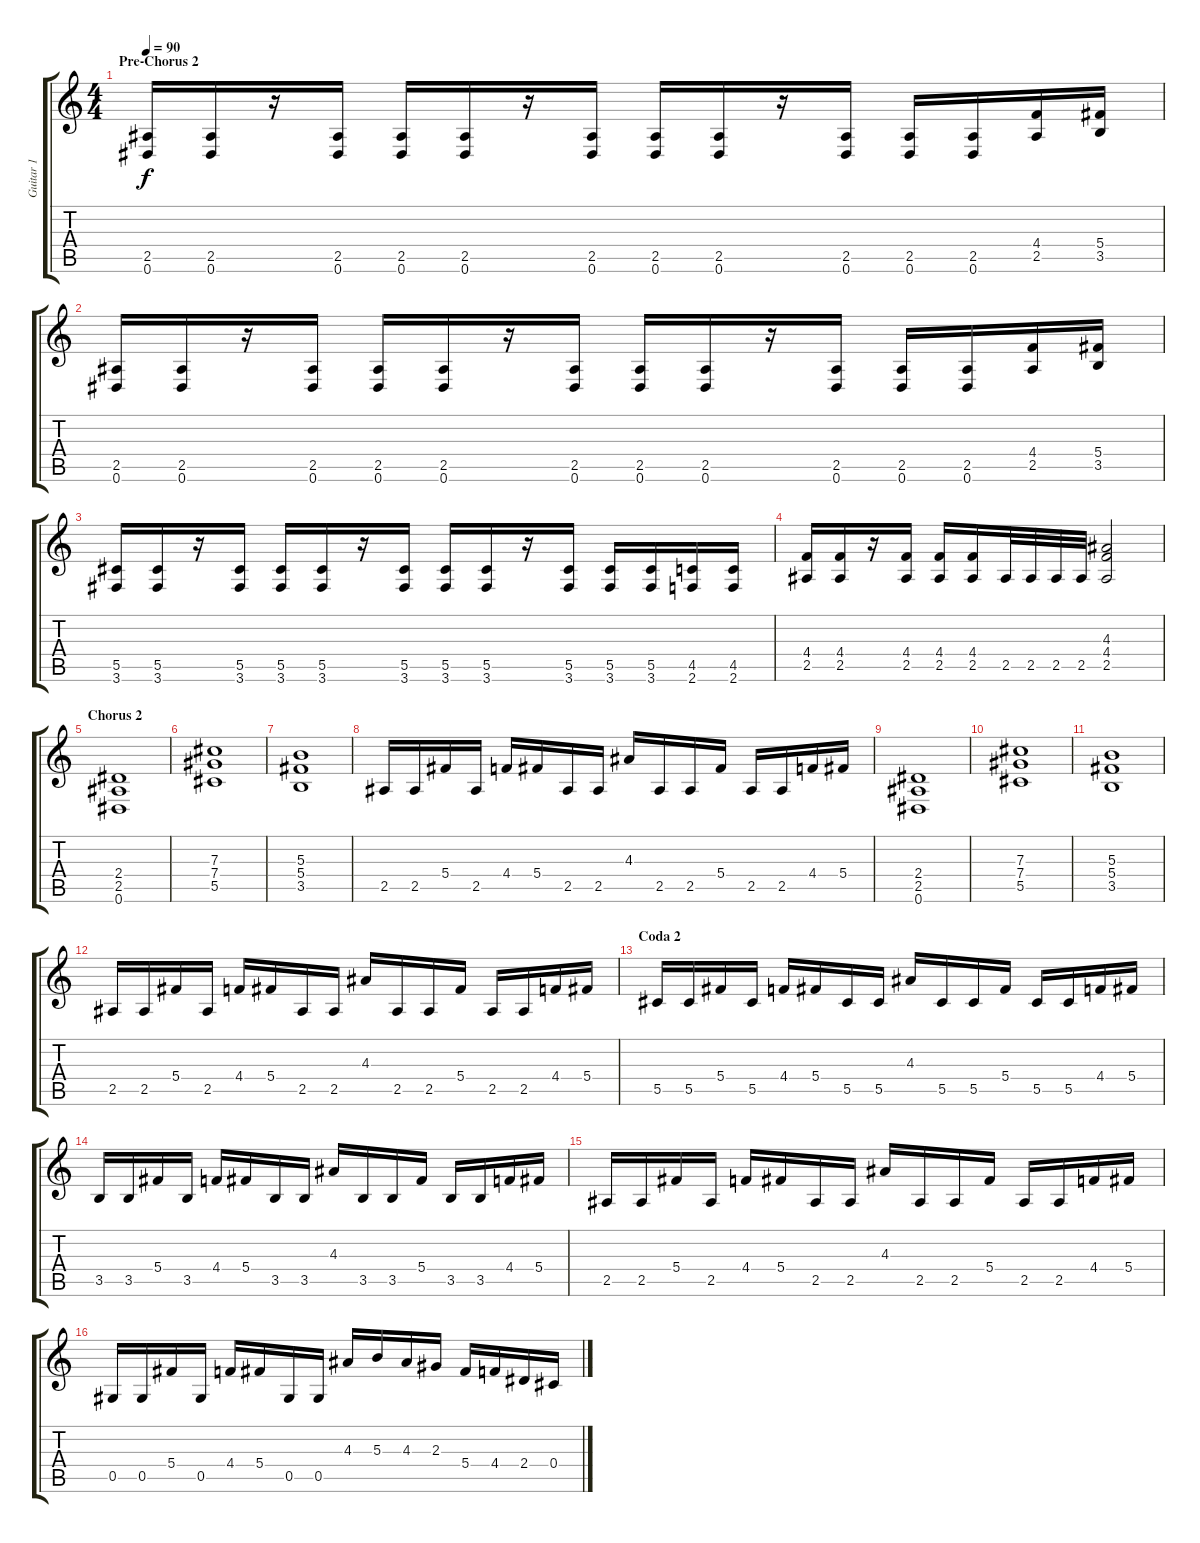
\track ("Guitar 1" "Guitar 1") {instrument distortionguitar}
\staff {score tabs}
\tuning (Eb4 Bb3 Gb3 Db3 Ab2 Eb2) {hide}
\ts (4 4)
\section ("" "Pre-Chorus 2")
\tempo 90
\clef g2
\ks c
(2.5 0.6).16{dy f} (2.5 0.6).16 r.16 (2.5 0.6).16 (2.5 0.6).16 (2.5 0.6).16 r.16 (2.5 0.6).16 (2.5 0.6).16 (2.5 0.6).16 r.16 (2.5 0.6).16 (2.5 0.6).16 (2.5 0.6).16 (4.4 2.5).16 (5.4 3.5).16 |
(2.5 0.6).16 (2.5 0.6).16 r.16 (2.5 0.6).16 (2.5 0.6).16 (2.5 0.6).16 r.16 (2.5 0.6).16 (2.5 0.6).16 (2.5 0.6).16 r.16 (2.5 0.6).16 (2.5 0.6).16 (2.5 0.6).16 (4.4 2.5).16 (5.4 3.5).16 |
(5.5 3.6).16 (5.5 3.6).16 r.16 (5.5 3.6).16 (5.5 3.6).16 (5.5 3.6).16 r.16 (5.5 3.6).16 (5.5 3.6).16 (5.5 3.6).16 r.16 (5.5 3.6).16 (5.5 3.6).16 (5.5 3.6).16 (4.5 2.6).16 (4.5 2.6).16 |
(4.4 2.5).16 (4.4 2.5).16 r.16 (4.4 2.5).16 (4.4 2.5).16 (4.4 2.5).16 2.5.32 2.5.32 2.5.32 2.5.32 (4.3 4.4 2.5).2 |
\section ("" "Chorus 2")
(2.4 2.5 0.6).1 |
(7.3 7.4 5.5).1 |
(5.3 5.4 3.5).1 |
2.5.16 2.5.16 5.4.16 2.5.16 4.4.16 5.4.16 2.5.16 2.5.16 4.3.16 2.5.16 2.5.16 5.4.16 2.5.16 2.5.16 4.4.16 5.4.16 |
(2.4 2.5 0.6).1 |
(7.3 7.4 5.5).1 |
(5.3 5.4 3.5).1 |
2.5.16 2.5.16 5.4.16 2.5.16 4.4.16 5.4.16 2.5.16 2.5.16 4.3.16 2.5.16 2.5.16 5.4.16 2.5.16 2.5.16 4.4.16 5.4.16 |
\section ("" "Coda 2")
5.5.16 5.5.16 5.4.16 5.5.16 4.4.16 5.4.16 5.5.16 5.5.16 4.3.16 5.5.16 5.5.16 5.4.16 5.5.16 5.5.16 4.4.16 5.4.16 |
3.5.16 3.5.16 5.4.16 3.5.16 4.4.16 5.4.16 3.5.16 3.5.16 4.3.16 3.5.16 3.5.16 5.4.16 3.5.16 3.5.16 4.4.16 5.4.16 |
2.5.16 2.5.16 5.4.16 2.5.16 4.4.16 5.4.16 2.5.16 2.5.16 4.3.16 2.5.16 2.5.16 5.4.16 2.5.16 2.5.16 4.4.16 5.4.16 |
0.5.16 0.5.16 5.4.16 0.5.16 4.4.16 5.4.16 0.5.16 0.5.16 4.3.16 5.3.16 4.3.16 2.3.16 5.4.16 4.4.16 2.4.16 0.4.16
